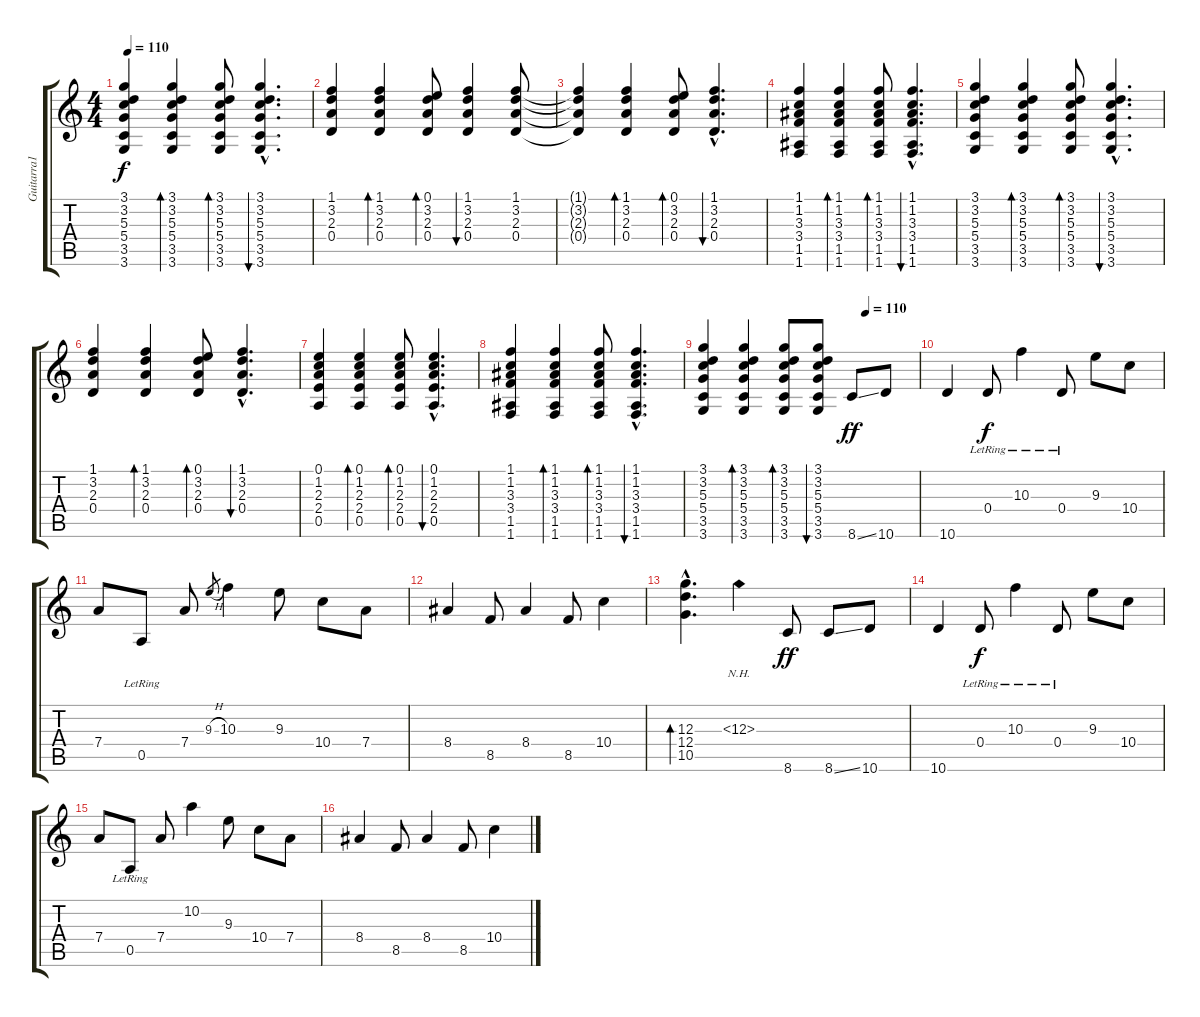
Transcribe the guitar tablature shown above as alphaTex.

\track ("Guitarra1" "Guitarra1") {instrument acousticguitarnylon}
\staff {score tabs}
\tuning (E4 B3 G3 D3 A2 E2) {hide}
\ts (4 4)
\tempo 110
\clef g2
\ks c
(3.1 3.2 5.3 5.4 3.5 3.6).4{dy f} (3.1 3.2 5.3 5.4 3.5 3.6).4{bd 60} (3.1 3.2 5.3 5.4 3.5 3.6).8{bd 60} (3.1{hac} 3.2{hac} 5.3{hac} 5.4{hac} 3.5{hac} 3.6{hac}).4{d bu 60} |
(1.1 3.2 2.3 0.4).4 (1.1 3.2 2.3 0.4).4{bd 60} (0.1 3.2 2.3 0.4).8{bd 60} (1.1 3.2 2.3 0.4).4{bu 60} (1.1 3.2 2.3 0.4).8 |
(1.1{t} 3.2{t} 2.3{t} 0.4{t}).4 (1.1 3.2 2.3 0.4).4{bd 60} (0.1 3.2 2.3 0.4).8{bd 60} (1.1{hac} 3.2{hac} 2.3{hac} 0.4{hac}).4{d bu 60} |
(1.1 1.2 3.3 3.4 1.5 1.6).4 (1.1 1.2 3.3 3.4 1.5 1.6).4{bd 60} (1.1 1.2 3.3 3.4 1.5 1.6).8{bd 60} (1.1{hac} 1.2{hac} 3.3{hac} 3.4{hac} 1.5{hac} 1.6{hac}).4{d bu 60} |
(3.1 3.2 5.3 5.4 3.5 3.6).4 (3.1 3.2 5.3 5.4 3.5 3.6).4{bd 60} (3.1 3.2 5.3 5.4 3.5 3.6).8{bd 60} (3.1{hac} 3.2{hac} 5.3{hac} 5.4{hac} 3.5{hac} 3.6{hac}).4{d bu 60} |
(1.1 3.2 2.3 0.4).4 (1.1 3.2 2.3 0.4).4{bd 60} (0.1 3.2 2.3 0.4).8{bd 60} (1.1{hac} 3.2{hac} 2.3{hac} 0.4{hac}).4{d bu 60} |
(0.1 1.2 2.3 2.4 0.5).4 (0.1 1.2 2.3 2.4 0.5).4{bd 60} (0.1 1.2 2.3 2.4 0.5).8{bd 60} (0.1{hac} 1.2{hac} 2.3{hac} 2.4{hac} 0.5{hac}).4{d bu 60} |
(1.1 1.2 3.3 3.4 1.5 1.6).4 (1.1 1.2 3.3 3.4 1.5 1.6).4{bd 60} (1.1 1.2 3.3 3.4 1.5 1.6).8{bd 60} (1.1{hac} 1.2{hac} 3.3{hac} 3.4{hac} 1.5{hac} 1.6{hac}).4{d bu 60} |
\tempo (110 0.75)
(3.1 3.2 5.3 5.4 3.5 3.6).4 (3.1 3.2 5.3 5.4 3.5 3.6).4{bd 60} (3.1 3.2 5.3 5.4 3.5 3.6).8{bd 60} (3.1 3.2 5.3 5.4 3.5 3.6).8{bu 60} 8.6{ss}.8{dy ff volume 13} 10.6.8 |
10.6.4 0.4{lr}.8{dy f} 10.3{lr}.4 0.4{lr}.8 9.3.8 10.4.8 |
7.4.8 0.5{lr}.8 7.4.8 9.3{h}.8{gr} 10.3.4 9.3.8 10.4.8 7.4.8 |
8.4.4 8.5.8 8.4.4 8.5.8 10.4.4 |
(12.3{hac} 12.4{hac} 10.5{hac}).4{d bd 240} 12.3{nh}.4 8.6.8{dy ff} 8.6{ss}.8 10.6.8 |
10.6.4 0.4{lr}.8{dy f} 10.3{lr}.4 0.4{lr}.8 9.3.8 10.4.8 |
7.4.8 0.5{lr}.8 7.4.8 10.2.4 9.3.8 10.4.8 7.4.8 |
8.4.4 8.5.8 8.4.4 8.5.8 10.4.4
